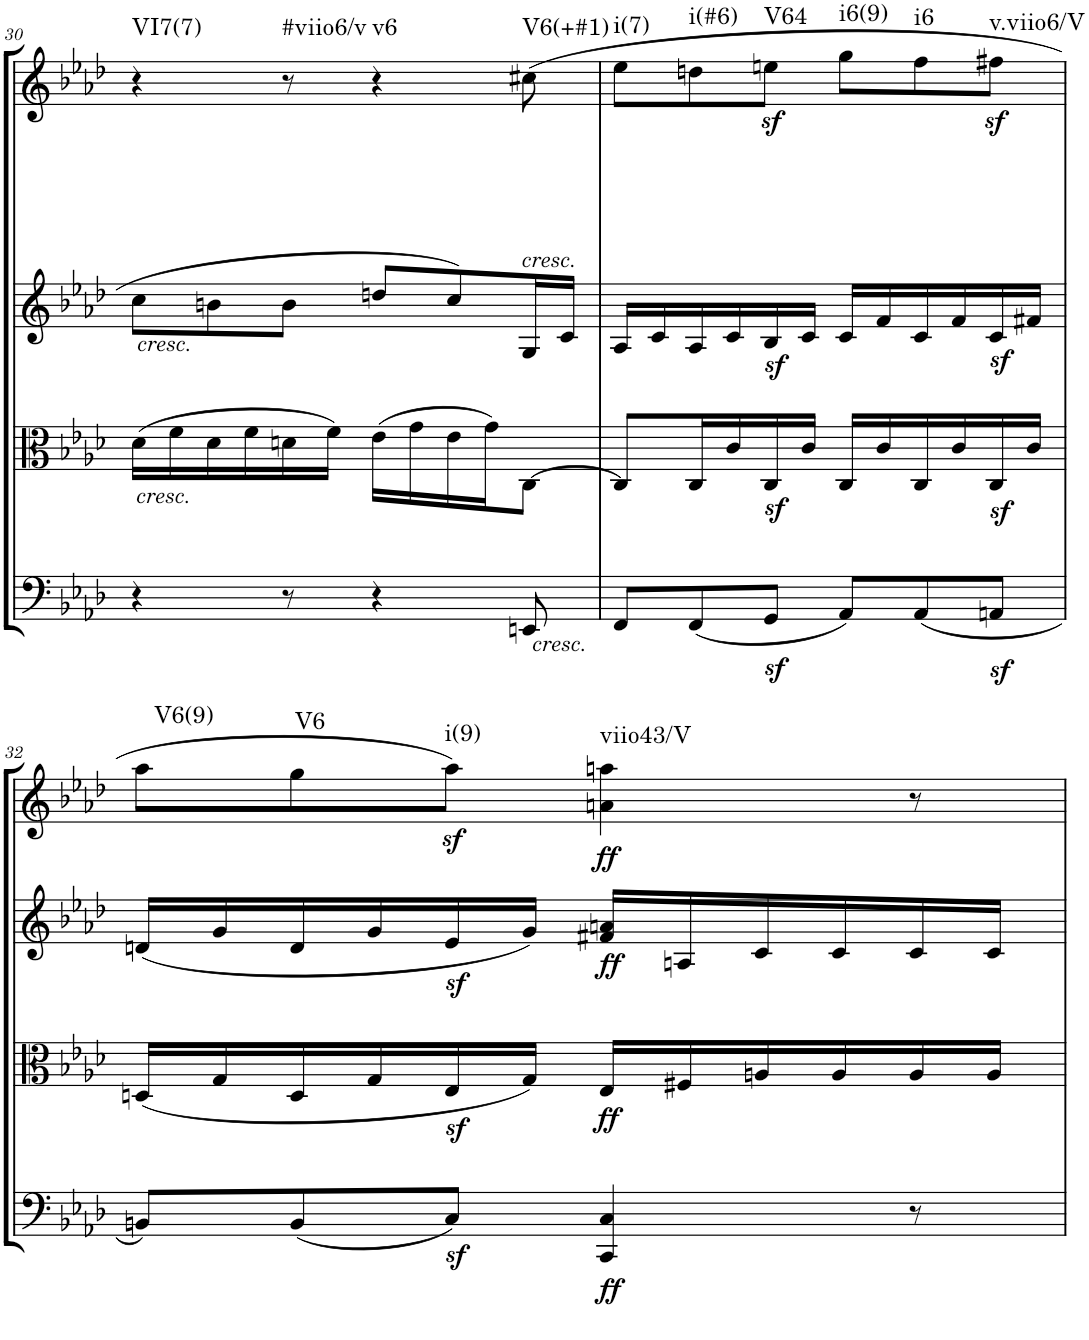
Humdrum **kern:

**kern	**dynam	**kern	**dynam	**kern	**dynam	**kern	**dynam	**harte
*part4	*part4	*part3	*part3	*part2	*part2	*part1	*part1	*part1
*staff4	*staff4	*staff3	*staff3	*staff2	*staff2	*staff1	*staff1	*
*I"Cello	*	*I"Viola	*	*I"2nd Violin	*	*I"1st Violin	*	*
*	*	*I'Vla	*	*I'Vln	*	*I'Vln	*	*
!!LO:PB:g=z
*clefF4	*	*clefC3	*	*clefG2	*	*clefG2	*	*
*k[b-e-a-d-]	*	*k[b-e-a-d-]	*	*k[b-e-a-d-]	*	*k[b-e-a-d-]	*	*
*M6/8	*	*M6/8	*	*M6/8	*	*M6/8	*	*
=30	=30	=30	=30	=30	=30	=30	=30	=30
!	!	!	!	!LO:TX:b:i:t=cresc.	!	!	!	!
!	!	!LO:TX:b:i:t=cresc.	!	!	!	!	!	!LO:H:kt=VI7(7)
4r	.	(16d-\LL	.	8cc\L	.	4r	.	N
.	.	16f\	.	.	.	.	.	.
.	.	16d-\	.	8bn\	.	.	.	.
.	.	16f\	.	.	.	.	.	.
!	!	!	!	!	!	!	!	!LO:H:kt=#viio6/v
8r	.	16dn\	.	8b\J	.	8r	.	N
.	.	16f\JJ)	.	.	.	.	.	.
!	!	!	!	!	!	!	!	!LO:H:kt=v6
4r	.	(16e-\LL	.	8ddn/L	.	4r	.	N
.	.	16g\	.	.	.	.	.	.
.	.	16e-\	.	8cc/	.	.	.	.
.	.	16g\J)	.	.	.	.	.	.
!	!	!	!	!	!	!LO:TX:b:i:t=cresc.	!	!
!LO:TX:b:i:t=cresc.	!	!	!	!	!	!	!	!LO:H:kt=V6(+#1)
8EEn/	.	[8C\J	.	16G/L	.	(8cc#X\	.	N
.	.	.	.	16c/JJ	.	.	.	.
=31	=31	=31	=31	=31	=31	=31	=31	=31
!	!	!	!	!	!	!	!	!LO:H:kt=i(7)
8FF/L	.	8C/L]	.	16A-/LL	.	8ee-\L	.	N
.	.	.	.	16c/	.	.	.	.
!	!	!	!	!	!	!	!	!LO:H:kt=i(#6)
(8FF/	.	16C/L	.	16A-/	.	8ddn\	.	N
.	.	16c/	.	16c/	.	.	.	.
!	!	!	!	!	!	!	!LO:DY:b	!LO:H:kt=V64
8GGz</J	.	16Cz</	.	16B-z</	.	8een\J	sf	N
.	.	16c/JJ	.	16c/JJ	.	.	.	.
!	!	!	!	!	!	!	!	!LO:H:kt=i6(9)
8AA-/L)	.	16C/LL	.	16c/LL	.	8gg\L	.	N
.	.	16c/	.	16f/	.	.	.	.
!	!	!	!	!	!	!	!	!LO:H:kt=i6
(8AA-/	.	16C/	.	16c/	.	8ff\	.	N
.	.	16c/	.	16f/	.	.	.	.
!	!	!	!	!	!	!	!LO:DY:b	!LO:H:kt=v.viio6/V
8AAnz</J	.	16Cz</	.	16cz</	.	8ff#X\J	sf	N
.	.	16c/JJ	.	16f#X/JJ	.	.	.	.
!!LO:LB:g=z
=32	=32	=32	=32	=32	=32	=32	=32	=32
!	!	!	!	!	!	!	!	!LO:H:kt=V6(9)
8BBn/L)	.	(16Dn/LL	.	(16dn/LL	.	8aa-\L	.	N
.	.	16G/	.	16g/	.	.	.	.
!	!	!	!	!	!	!	!	!LO:H:kt=V6
(8BB/	.	16D/	.	16d/	.	8gg\	.	N
.	.	16G/	.	16g/	.	.	.	.
!	!	!	!	!	!	!	!LO:DY:b	!LO:H:kt=i(9)
8Cz</J)	.	16E-z</	.	16e-z</	.	8aa-\J)	sf	N
.	.	16G/JJ)	.	16g/JJ)	.	.	.	.
!	!LO:DY:b	!	!LO:DY:b	!	!LO:DY:a	!	!	!
!	!	!	!	!	!LO:DY:n=1:b	!	!	!LO:H:kt=viio43/V
4CC/ 4C/	ff	16E-/LL	ff	16f#X/ 16an/LL	ff ff	4an\ 4aan\	.	N
.	.	16F#X/	.	16An/	.	.	.	.
.	.	16An/	.	16c/	.	.	.	.
.	.	16A/	.	16c/	.	.	.	.
8r	.	16A/	.	16c/	.	8r	.	.
.	.	16A/JJ	.	16c/JJ	.	.	.	.
=	=	=	=	=	=	=	=	=
*-	*-	*-	*-	*-	*-	*-	*-	*-
